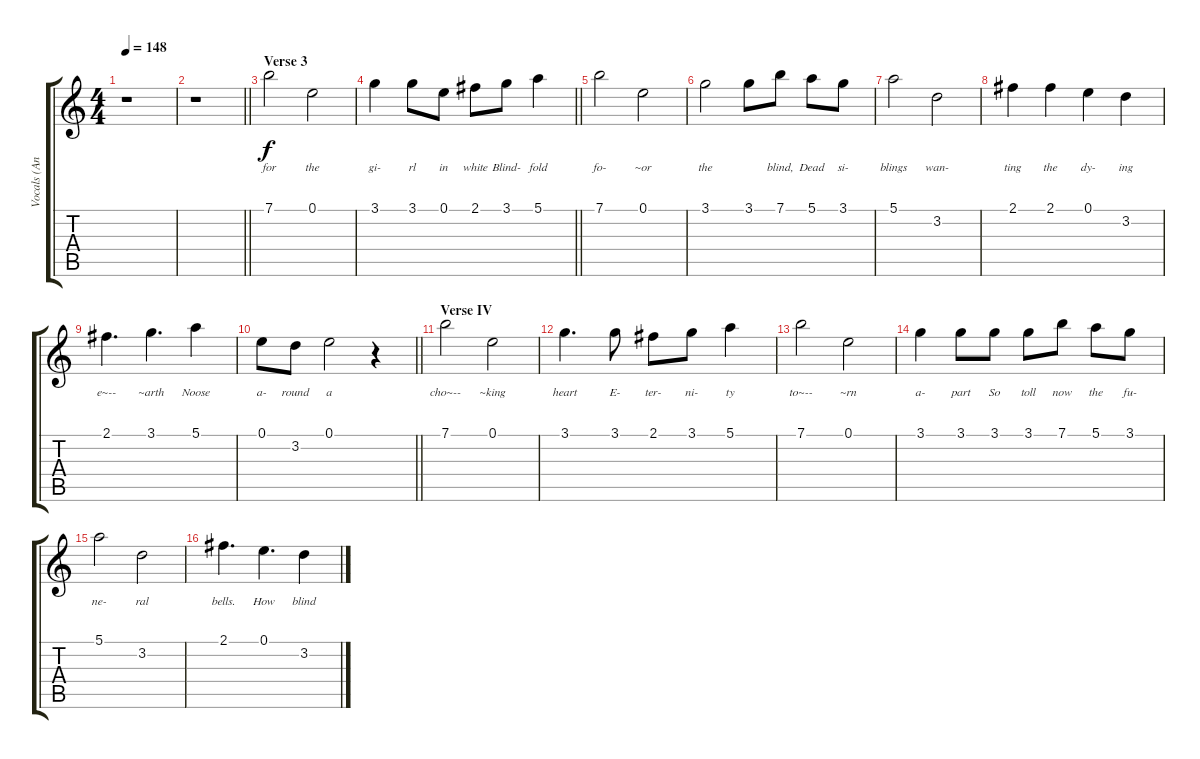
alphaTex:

\track ("Vocals (Annette)" "Vocals (An") {instrument contrabass}
\staff {score tabs}
\tuning (E4 B3 G3 D3 A2 E2) {hide}
\ts (4 4)
\tempo 148
\clef g2
\ks c
r.1{dy f} |
\barLineRight lightlight
r.1 |
\section ("" "Verse 3")
7.1.2{lyrics (0 "for") lyrics (1 "") lyrics (2 "") lyrics (3 "") lyrics (4 "")} 0.1.2{lyrics (0 "the") lyrics (1 "") lyrics (2 "") lyrics (3 "") lyrics (4 "")} |
\barLineRight lightlight
3.1.4{lyrics (0 "gi-") lyrics (1 "") lyrics (2 "") lyrics (3 "") lyrics (4 "")} 3.1.8{lyrics (0 "rl") lyrics (1 "") lyrics (2 "") lyrics (3 "") lyrics (4 "")} 0.1.8{lyrics (0 "in") lyrics (1 "") lyrics (2 "") lyrics (3 "") lyrics (4 "")} 2.1.8{lyrics (0 "white") lyrics (1 "") lyrics (2 "") lyrics (3 "") lyrics (4 "")} 3.1.8{lyrics (0 "Blind-") lyrics (1 "") lyrics (2 "") lyrics (3 "") lyrics (4 "")} 5.1.4{lyrics (0 "fold") lyrics (1 "") lyrics (2 "") lyrics (3 "") lyrics (4 "")} |
7.1.2{lyrics (0 "fo-") lyrics (1 "") lyrics (2 "") lyrics (3 "") lyrics (4 "")} 0.1.2{lyrics (0 "~or") lyrics (1 "") lyrics (2 "") lyrics (3 "") lyrics (4 "")} |
3.1.2{lyrics (0 "the") lyrics (1 "") lyrics (2 "") lyrics (3 "") lyrics (4 "")} 3.1.8{lyrics (0 "") lyrics (1 "") lyrics (2 "") lyrics (3 "") lyrics (4 "")} 7.1.8{lyrics (0 "blind,") lyrics (1 "") lyrics (2 "") lyrics (3 "") lyrics (4 "")} 5.1.8{lyrics (0 "Dead") lyrics (1 "") lyrics (2 "") lyrics (3 "") lyrics (4 "")} 3.1.8{lyrics (0 "si-") lyrics (1 "") lyrics (2 "") lyrics (3 "") lyrics (4 "")} |
5.1.2{lyrics (0 "blings") lyrics (1 "") lyrics (2 "") lyrics (3 "") lyrics (4 "")} 3.2.2{lyrics (0 "wan-") lyrics (1 "") lyrics (2 "") lyrics (3 "") lyrics (4 "")} |
2.1.4{lyrics (0 "ting") lyrics (1 "") lyrics (2 "") lyrics (3 "") lyrics (4 "")} 2.1.4{lyrics (0 "the") lyrics (1 "") lyrics (2 "") lyrics (3 "") lyrics (4 "")} 0.1.4{lyrics (0 "dy-") lyrics (1 "") lyrics (2 "") lyrics (3 "") lyrics (4 "")} 3.2.4{lyrics (0 "ing") lyrics (1 "") lyrics (2 "") lyrics (3 "") lyrics (4 "")} |
2.1.4{d lyrics (0 "e~--") lyrics (1 "") lyrics (2 "") lyrics (3 "") lyrics (4 "")} 3.1.4{d lyrics (0 "~arth") lyrics (1 "") lyrics (2 "") lyrics (3 "") lyrics (4 "")} 5.1.4{lyrics (0 "Noose") lyrics (1 "") lyrics (2 "") lyrics (3 "") lyrics (4 "")} |
\barLineRight lightlight
0.1.8{lyrics (0 "a-") lyrics (1 "") lyrics (2 "") lyrics (3 "") lyrics (4 "")} 3.2.8{lyrics (0 "round") lyrics (1 "") lyrics (2 "") lyrics (3 "") lyrics (4 "")} 0.1.2{lyrics (0 "a") lyrics (1 "") lyrics (2 "") lyrics (3 "") lyrics (4 "")} r.4 |
\section ("" "Verse IV")
7.1.2{lyrics (0 "cho~--") lyrics (1 "") lyrics (2 "") lyrics (3 "") lyrics (4 "")} 0.1.2{lyrics (0 "~king") lyrics (1 "") lyrics (2 "") lyrics (3 "") lyrics (4 "")} |
3.1.4{d lyrics (0 "heart") lyrics (1 "") lyrics (2 "") lyrics (3 "") lyrics (4 "")} 3.1.8{lyrics (0 "E-") lyrics (1 "") lyrics (2 "") lyrics (3 "") lyrics (4 "")} 2.1.8{lyrics (0 "ter-") lyrics (1 "") lyrics (2 "") lyrics (3 "") lyrics (4 "")} 3.1.8{lyrics (0 "ni-") lyrics (1 "") lyrics (2 "") lyrics (3 "") lyrics (4 "")} 5.1.4{lyrics (0 "ty") lyrics (1 "") lyrics (2 "") lyrics (3 "") lyrics (4 "")} |
7.1.2{lyrics (0 "to~--") lyrics (1 "") lyrics (2 "") lyrics (3 "") lyrics (4 "")} 0.1.2{lyrics (0 "~rn") lyrics (1 "") lyrics (2 "") lyrics (3 "") lyrics (4 "")} |
3.1.4{lyrics (0 "a-") lyrics (1 "") lyrics (2 "") lyrics (3 "") lyrics (4 "")} 3.1.8{lyrics (0 "part") lyrics (1 "") lyrics (2 "") lyrics (3 "") lyrics (4 "")} 3.1.8{lyrics (0 "So") lyrics (1 "") lyrics (2 "") lyrics (3 "") lyrics (4 "")} 3.1.8{lyrics (0 "toll") lyrics (1 "") lyrics (2 "") lyrics (3 "") lyrics (4 "")} 7.1.8{lyrics (0 "now") lyrics (1 "") lyrics (2 "") lyrics (3 "") lyrics (4 "")} 5.1.8{lyrics (0 "the") lyrics (1 "") lyrics (2 "") lyrics (3 "") lyrics (4 "")} 3.1.8{lyrics (0 "fu-") lyrics (1 "") lyrics (2 "") lyrics (3 "") lyrics (4 "")} |
5.1.2{lyrics (0 "ne-") lyrics (1 "") lyrics (2 "") lyrics (3 "") lyrics (4 "")} 3.2.2{lyrics (0 "ral") lyrics (1 "") lyrics (2 "") lyrics (3 "") lyrics (4 "")} |
2.1.4{d lyrics (0 "bells.") lyrics (1 "") lyrics (2 "") lyrics (3 "") lyrics (4 "")} 0.1.4{d lyrics (0 "How") lyrics (1 "") lyrics (2 "") lyrics (3 "") lyrics (4 "")} 3.2.4{lyrics (0 "blind") lyrics (1 "") lyrics (2 "") lyrics (3 "") lyrics (4 "")}
